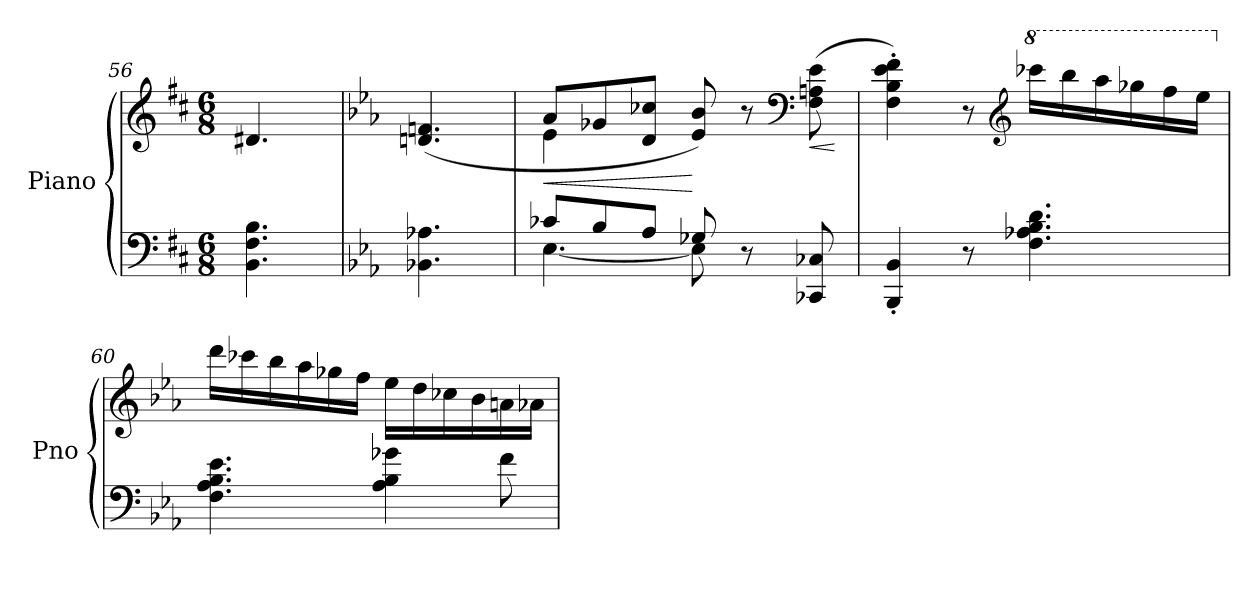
**kern	**kern	**dynam
*part1	*part1	*part1
*staff2	*staff1	*staff1/2
*I"Piano	*	*
*I'Pno	*	*
*clefF4	*clefG2	*
*k[f#c#]	*k[f#c#]	*
*M6/8	*M6/8	*
=56	=56	=56
4.BB\ 4.F#\ 4.B\	4.d#X/	.
=57	=57	=57
*k[b-e-a-]	*k[b-e-a-]	*
4.BB-X\ 4.A-X\	(4.dn/ 4.fn/	.
=58	=58	=58
*^	*	*
!	!	!	!LO:HP:b
*	*	*^	*
8c-X/L	[4.E-\	8a-/L	4e-\	<
8B-/	.	8g-X/	.	.
8A-/J	.	8d/ 8cc-X/J	2ryy	.
8G-X/	8E-\]	8e-/ 8b-/)	.	[
8r	4ryy	8r	.	.
*	*	*clefF4	*	*
!	!	!	!	!LO:HP:b
8CC-X/ 8C-X/	.	(>8F\ 8An\ 8e-\	.	<
*v	*v	*	*	*
*	*v	*v	*
.	.	[
=59	=59	=59
4BBB-/' 4BB-/'	4F\' 4B-\' 4e-\' 4f\')	.
8r	8r	.
*	*clefG2	*
*	*8va	*
4.F\ 4.A-X\ 4.B-\ 4.d\	16cccc-X\LL	.
.	16bbb-\	.
.	16aaa-\	.
.	16ggg-X\	.
.	16fff\	.
.	16eee-\JJ	.
!!LO:LB:g=z
=60	=60	=60
*	*X8va	*
4.F\ 4.A-\ 4.B-\ 4.e-\	16ddd\LL	.
.	16ccc-X\	.
.	16bb-\	.
.	16aa-\	.
.	16gg-X\	.
.	16ff\JJ	.
4A-\ 4B-\ 4g-X\	16ee-\LL	.
.	16dd\	.
.	16cc-X\	.
.	16b-\	.
8f\	16an\	.
.	16a-X\JJ	.
=	=	=
*-	*-	*-
